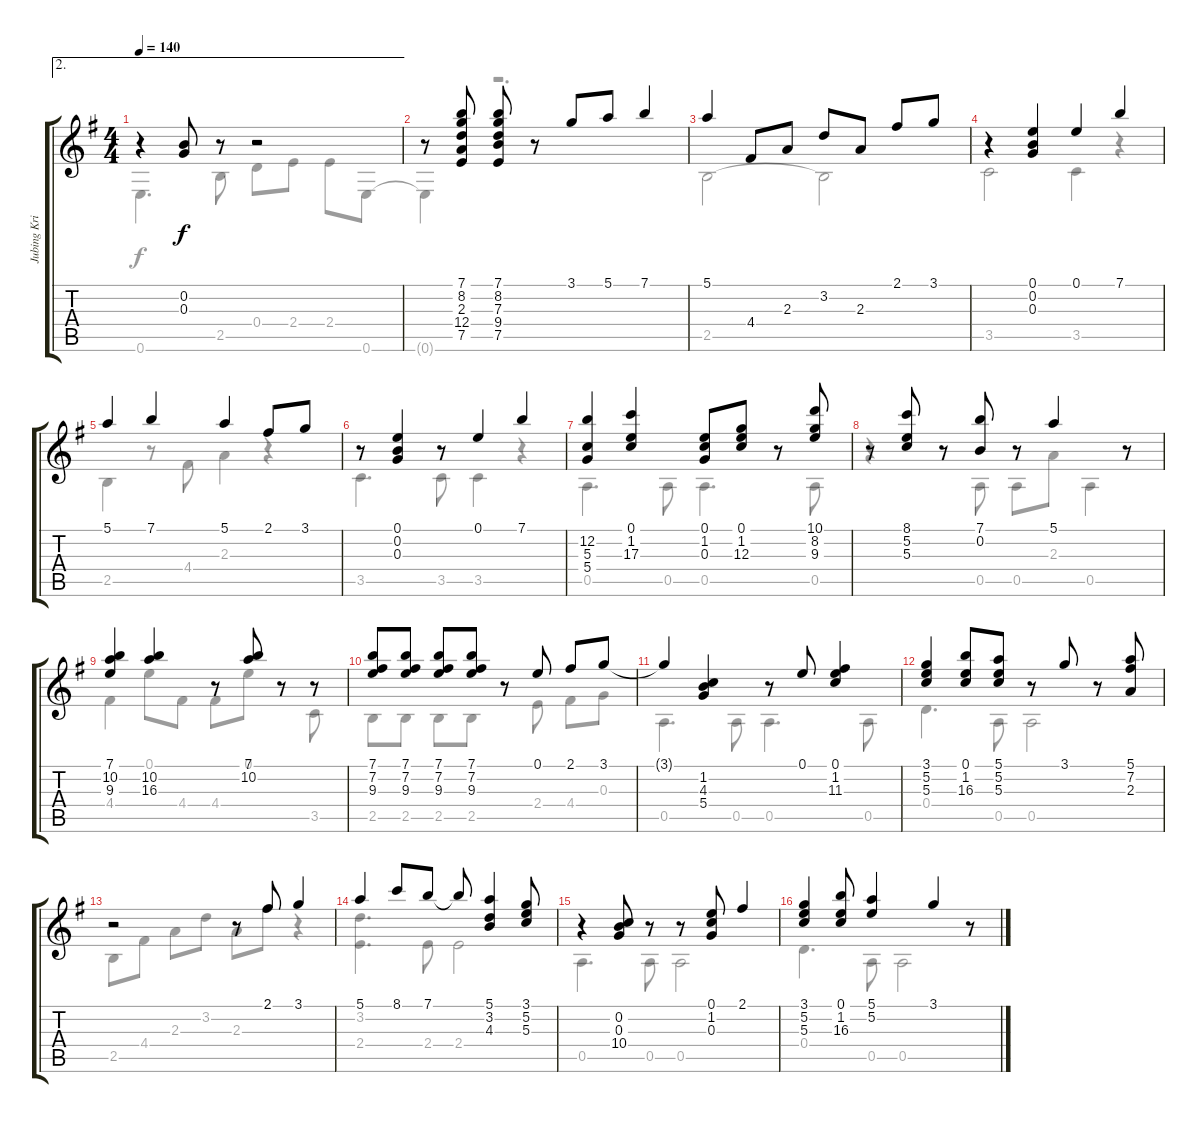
\track ("Jubing Kristianto - Guitar" "Jubing Kri") {instrument acousticguitarnylon}
\staff {score tabs}
\tuning (E4 B3 G3 D3 A2 E2) {hide}
\voice
\ae 2
\ts (4 4)
\tempo 140
\clef g2
\ks g
r.4{dy f} (0.2 0.3).8 r.8 r.2 |
r.8 (7.1 8.2 2.3 12.4 7.5).8 (7.1 8.2 7.3 9.4 7.5).8 r.8 3.1.8 5.1.8 7.1.4 |
5.1.4 4.4.8 2.3.8 3.2.8 2.3.8 2.1.8 3.1.8 |
r.4 (0.1 0.2 0.3).4 0.1.4 7.1.4 |
5.1.4 7.1.4 5.1.4 2.1.8 3.1.8 |
r.8 (0.1 0.2 0.3).4 r.8 0.1.4 7.1.4 |
(12.2 5.3 5.4).4 (0.1 1.2 17.3).4 (0.1 1.2 0.3).8 (0.1 1.2 12.3).8 r.8 (10.1 8.2 9.3).8 |
r.8 (8.1 5.2 5.3).8 r.8 (7.1 0.2).8 r.8 5.1.4 r.8 |
(7.1 10.2 9.3).4 (10.2 16.3).4 r.8 (7.1 10.2).8 r.8 r.8 |
(7.1 7.2 9.3).8 (7.1 7.2 9.3).8 (7.1 7.2 9.3).8 (7.1 7.2 9.3).8 r.8 0.1.8 2.1.8 3.1.8 |
3.1{t}.4 (1.2 4.3 5.4).4 r.8 0.1.8 (0.1 1.2 11.3).4 |
(3.1 5.2 5.3).4 (0.1 1.2 16.3).8 (5.1 5.2 5.3).8 r.8 3.1.8 r.8 (5.1 7.2 2.3).8 |
r.2 r.8 2.1.8 3.1.4 |
5.1.4 8.1.8 7.1.8 7.1{t}.8 (5.1 3.2 4.3).4 (3.1 5.2 5.3).8 |
r.4 (0.2 0.3 10.4).8 r.8 r.8 (0.1 1.2 0.3).8 2.1.4 |
(3.1 5.2 5.3).4 (0.1 1.2 16.3).8 (5.1 5.2).4 3.1.4 r.8
\voice
\clef g2
\ottava regular
\simile none
\ks g
0.6.4{d dy f} 2.5.8 0.4.8 2.4.8 2.4.8 0.6.8 |
0.6{t}.4 r.2{d} |
2.5.2 2.5{t}.2 |
3.5.2 3.5.4 r.4 |
2.5.4 r.8 4.4.8 2.3.4 r.4 |
3.5.4{d} 3.5.8 3.5.4 r.4 |
0.5.4{d} 0.5.8 0.5.4{d} 0.5.8 |
r.4 r.8 0.5.8 0.5.8 2.3.8 0.5.4 |
4.4.4 0.1.8 4.4.8 4.4.8 0.1.8 r.8 3.5.8 |
2.5.8 2.5.8 2.5.8 2.5.8 r.8 2.4.8 4.4.8 0.3.8 |
0.5.4{d} 0.5.8 0.5.4{d} 0.5.8 |
0.4.4{d} 0.5.8 0.5.2 |
2.5.8 4.4.8 2.3.8 3.2.8 2.3.8 2.1.8 r.4 |
(3.2 2.4).4{d} 2.4.8 2.4.2 |
0.5.4{d} 0.5.8 0.5.2 |
0.4.4{d} 0.5.8 0.5.2
